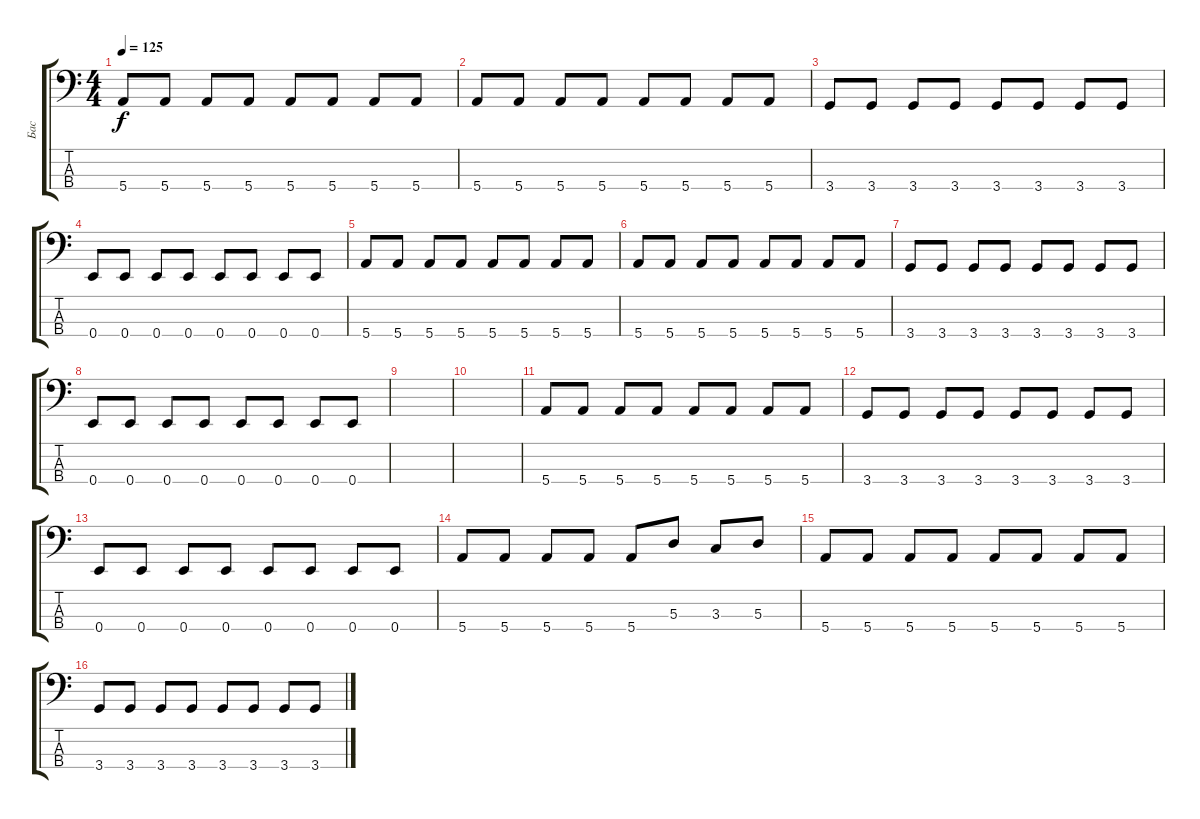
\track ("Бас" "Бас") {instrument synthbass1}
\staff {score tabs}
\tuning (G2 D2 A1 E1) {hide}
\ts (4 4)
\tempo 125
\clef f4
\ks c
5.4.8{dy f} 5.4.8 5.4.8 5.4.8 5.4.8 5.4.8 5.4.8 5.4.8 |
5.4.8 5.4.8 5.4.8 5.4.8 5.4.8 5.4.8 5.4.8 5.4.8 |
3.4.8 3.4.8 3.4.8 3.4.8 3.4.8 3.4.8 3.4.8 3.4.8 |
0.4.8 0.4.8 0.4.8 0.4.8 0.4.8 0.4.8 0.4.8 0.4.8 |
5.4.8 5.4.8 5.4.8 5.4.8 5.4.8 5.4.8 5.4.8 5.4.8 |
5.4.8 5.4.8 5.4.8 5.4.8 5.4.8 5.4.8 5.4.8 5.4.8 |
3.4.8 3.4.8 3.4.8 3.4.8 3.4.8 3.4.8 3.4.8 3.4.8 |
0.4.8 0.4.8 0.4.8 0.4.8 0.4.8 0.4.8 0.4.8 0.4.8 |
|
|
5.4.8 5.4.8 5.4.8 5.4.8 5.4.8 5.4.8 5.4.8 5.4.8 |
3.4.8 3.4.8 3.4.8 3.4.8 3.4.8 3.4.8 3.4.8 3.4.8 |
0.4.8 0.4.8 0.4.8 0.4.8 0.4.8 0.4.8 0.4.8 0.4.8 |
5.4.8 5.4.8 5.4.8 5.4.8 5.4.8 5.3.8 3.3.8 5.3.8 |
5.4.8 5.4.8 5.4.8 5.4.8 5.4.8 5.4.8 5.4.8 5.4.8 |
3.4.8 3.4.8 3.4.8 3.4.8 3.4.8 3.4.8 3.4.8 3.4.8
